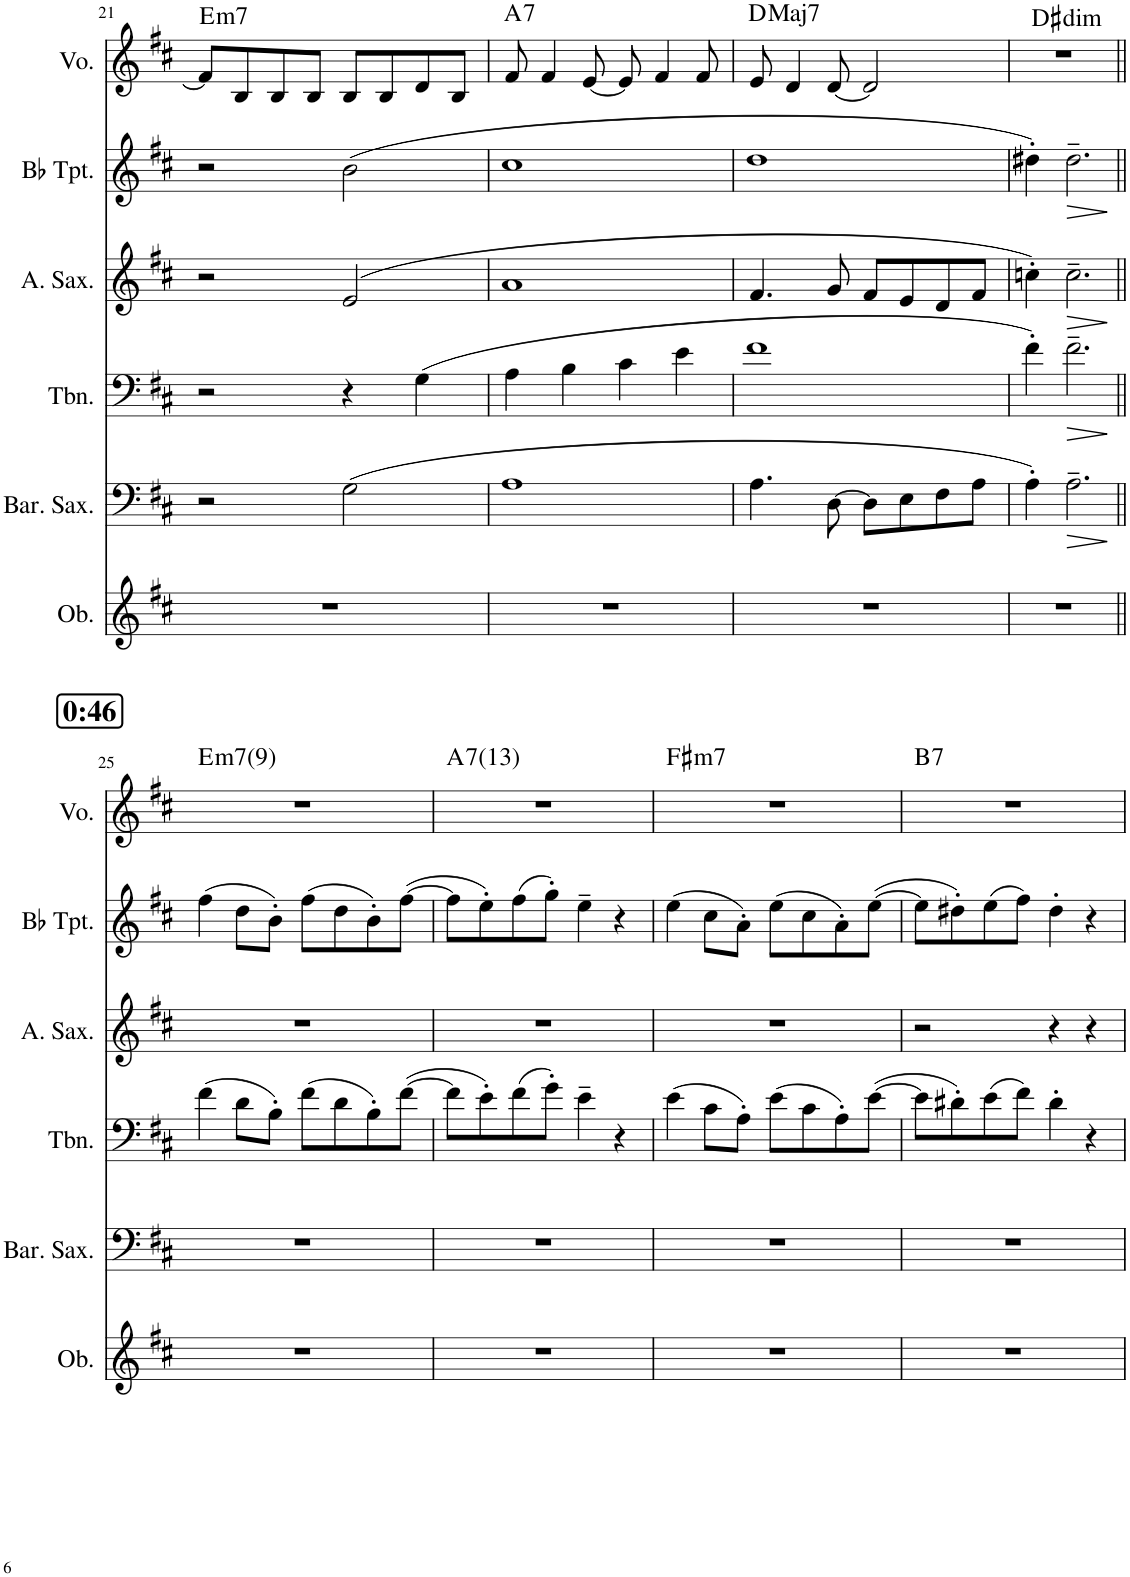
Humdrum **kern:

**kern	**kern	**dynam	**kern	**dynam	**kern	**dynam	**kern	**dynam	**kern	**harte
*part6	*part5	*part5	*part4	*part4	*part3	*part3	*part2	*part2	*part1	*part1
*staff6	*staff5	*staff5	*staff4	*staff4	*staff3	*staff3	*staff2	*staff2	*staff1	*
*I"Oboe	*I"Baritone Saxophone	*	*I"Trombone	*	*I"Alto Saxophone	*	*I"Bb Trumpet	*	*I"Voice	*
*I'Ob.	*I'Bar. Sax.	*	*I'Tbn.	*	*I'A. Sax.	*	*I'Bb Tpt.	*	*I'Vo.	*
!!LO:PB:g=z
*clefG2	*clefF4	*	*clefF4	*	*clefG2	*	*clefG2	*	*clefG2	*
*	*ITrd12c21	*	*	*	*ITrd5c9	*	*ITrd1c2	*	*	*
*k[f#c#]	*k[f#c#]	*	*k[f#c#]	*	*k[f#c#]	*	*k[f#c#]	*	*k[f#c#]	*
*M4/4	*M4/4	*	*M4/4	*	*M4/4	*	*M4/4	*	*M4/4	*
=21	=21	=21	=21	=21	=21	=21	=21	=21	=21	=21
!	!	!	!	!	!	!	!	!	!	!LO:H:kt=m7
1r	2r	.	2r	.	2r	.	2r	.	8f#/L]	E:min7
.	.	.	.	.	.	.	.	.	8B/	.
.	.	.	.	.	.	.	.	.	8B/	.
.	.	.	.	.	.	.	.	.	8B/J	.
.	(2G\	.	4r	.	(2e/	.	(2b\	.	8B/L	.
.	.	.	.	.	.	.	.	.	8B/	.
.	.	.	(4G\	.	.	.	.	.	8d/	.
.	.	.	.	.	.	.	.	.	8B/J	.
=22	=22	=22	=22	=22	=22	=22	=22	=22	=22	=22
!	!	!	!	!	!	!	!	!	!	!LO:H:kt=7
1r	1A	.	4A\	.	1a	.	1cc#	.	8f#/	A:7
.	.	.	.	.	.	.	.	.	4f#/	.
.	.	.	4B\	.	.	.	.	.	.	.
.	.	.	.	.	.	.	.	.	[8e/	.
.	.	.	4c#\	.	.	.	.	.	8e/]	.
.	.	.	.	.	.	.	.	.	4f#/	.
.	.	.	4e\	.	.	.	.	.	.	.
.	.	.	.	.	.	.	.	.	8f#/	.
=23	=23	=23	=23	=23	=23	=23	=23	=23	=23	=23
!	!	!	!	!	!	!	!	!	!	!LO:H:kt=Maj7
1r	4.A\	.	1f#	.	4.f#/	.	1dd	.	8e/	D:maj7
.	.	.	.	.	.	.	.	.	4d/	.
.	[8D\	.	.	.	8g/	.	.	.	[8d/	.
.	8D\L]	.	.	.	8f#/L	.	.	.	2d/]	.
.	8E\	.	.	.	8e/	.	.	.	.	.
.	8F#\	.	.	.	8d/	.	.	.	.	.
.	8A\J	.	.	.	8f#/J	.	.	.	.	.
=24	=24	=24	=24	=24	=24	=24	=24	=24	=24	=24
!	!	!	!	!	!	!	!	!	!	!LO:H:kt=dim
1r	4A'\)	.	4f#'\)	.	4ccn'\)	.	4dd#X'\)	.	1r	D#:dim
!	!	!LO:HP:b	!	!LO:HP:b	!	!LO:HP:b	!	!LO:HP:b	!	!
.	2.A~\	>	2.f#~\	>	2.cc~\	>	2.dd#~\	>	.	.
.	.	]	.	]	.	]	.	]	.	.
!!LO:LB:g=z
!!LO:REH:place=s1:a:B:cj:fs=14:t=0&colon;46
=25||	=25||	=25||	=25||	=25||	=25||	=25||	=25||	=25||	=25||	=25||
!	!	!	!	!	!	!	!	!	!	!LO:H:kt=m7
1r	1r	.	(4f#\	.	1r	.	(4ff#\	.	1r	E:min7(9)
.	.	.	8d\L	.	.	.	8dd\L	.	.	.
.	.	.	8B'\J)	.	.	.	8b'\J)	.	.	.
.	.	.	(8f#\L	.	.	.	(8ff#\L	.	.	.
.	.	.	8d\	.	.	.	8dd\	.	.	.
.	.	.	8B'\)	.	.	.	8b'\)	.	.	.
.	.	.	([8f#\J	.	.	.	([8ff#\J	.	.	.
=26	=26	=26	=26	=26	=26	=26	=26	=26	=26	=26
!	!	!	!	!	!	!	!	!	!	!LO:H:kt=7
1r	1r	.	8f#\L]	.	1r	.	8ff#\L]	.	1r	A:7(13)
.	.	.	8e'\)	.	.	.	8ee'\)	.	.	.
.	.	.	(8f#\	.	.	.	(8ff#\	.	.	.
.	.	.	8g'\J)	.	.	.	8gg'\J)	.	.	.
.	.	.	4e~\	.	.	.	4ee~\	.	.	.
.	.	.	4r	.	.	.	4r	.	.	.
=27	=27	=27	=27	=27	=27	=27	=27	=27	=27	=27
!	!	!	!	!	!	!	!	!	!	!LO:H:kt=m7
1r	1r	.	(4e\	.	1r	.	(4ee\	.	1r	F#:min7
.	.	.	8c#\L	.	.	.	8cc#\L	.	.	.
.	.	.	8A'\J)	.	.	.	8a'\J)	.	.	.
.	.	.	(8e\L	.	.	.	(8ee\L	.	.	.
.	.	.	8c#\	.	.	.	8cc#\	.	.	.
.	.	.	8A'\)	.	.	.	8a'\)	.	.	.
.	.	.	([8e\J	.	.	.	([8ee\J	.	.	.
=28	=28	=28	=28	=28	=28	=28	=28	=28	=28	=28
!	!	!	!	!	!	!	!	!	!	!LO:H:kt=7
1r	1r	.	8e\L]	.	2r	.	8ee\L]	.	1r	B:7
.	.	.	8d#X'\)	.	.	.	8dd#X'\)	.	.	.
.	.	.	(8e\	.	.	.	(8ee\	.	.	.
.	.	.	8f#\J)	.	.	.	8ff#\J)	.	.	.
.	.	.	4d#'\	.	4r	.	4dd#'\	.	.	.
.	.	.	4r	.	4r	.	4r	.	.	.
=	=	=	=	=	=	=	=	=	=	=
*-	*-	*-	*-	*-	*-	*-	*-	*-	*-	*-
